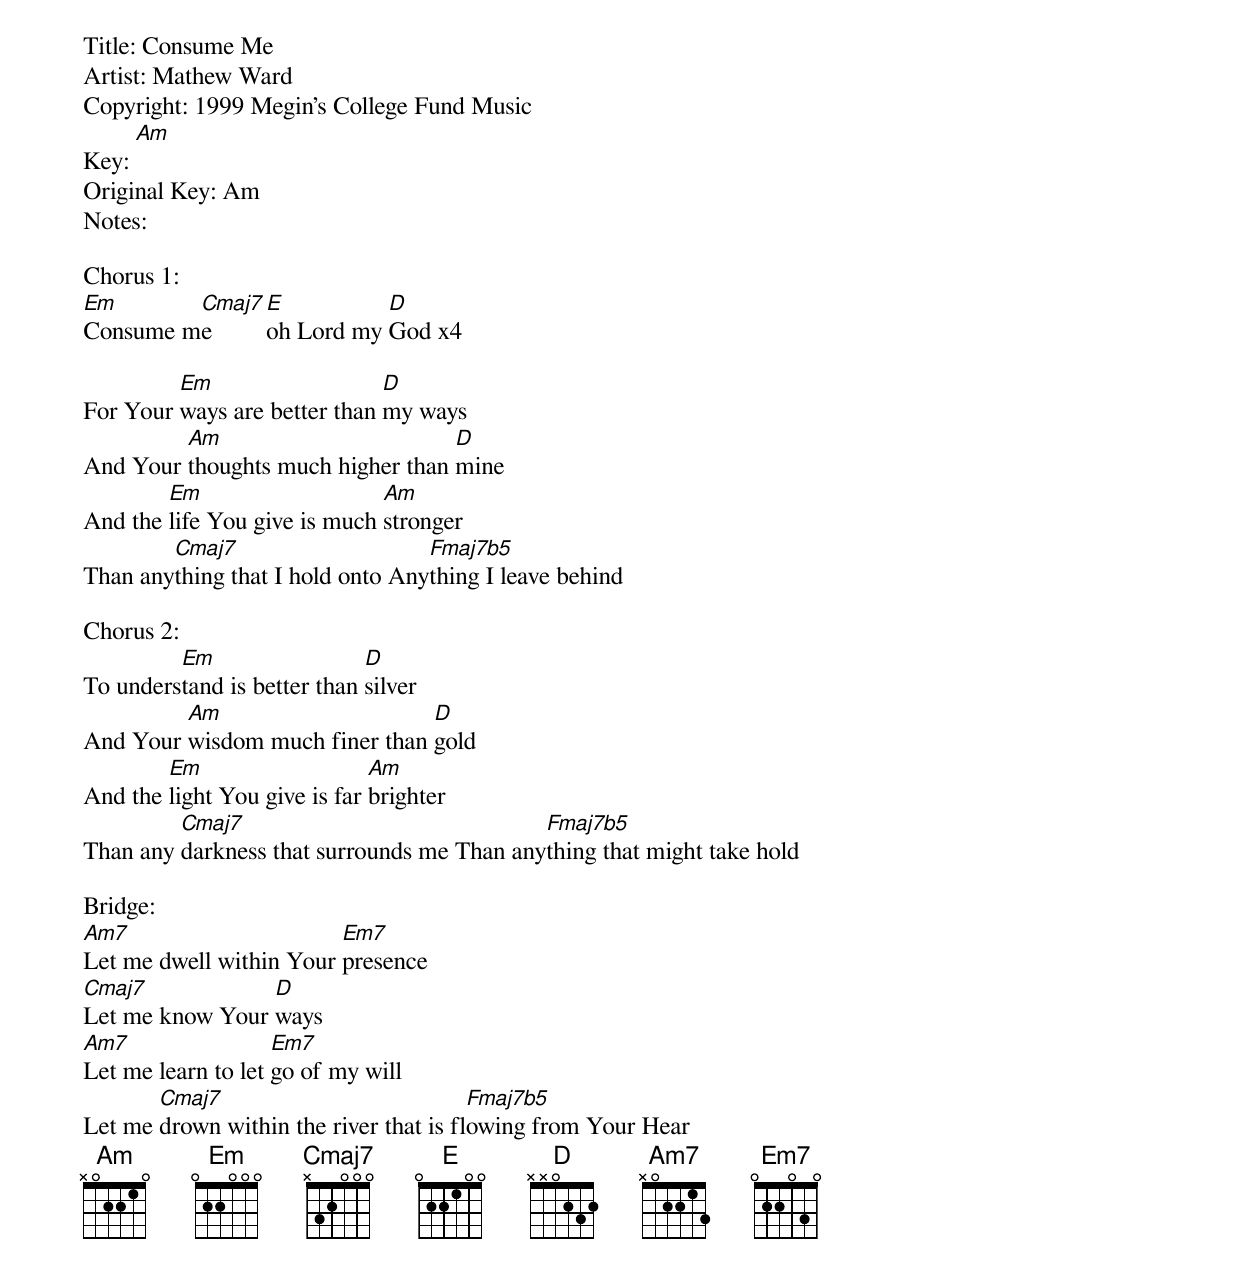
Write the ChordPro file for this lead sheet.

Title: Consume Me
Artist: Mathew Ward
Copyright: 1999 Megin's College Fund Music
Key: [Am]
Original Key: Am
Notes:

Chorus 1:
[Em]Consume m[Cmaj7]e	[E]oh Lord my [D]God	x4

For Your [Em]ways are better than [D]my ways
And Your [Am]thoughts much higher than [D]mine
And the [Em]life You give is much [Am]stronger
Than any[Cmaj7]thing that I hold onto	Any[Fmaj7b5]thing I leave behind

Chorus 2:
To unders[Em]tand is better than [D]silver
And Your [Am]wisdom much finer than [D]gold
And the [Em]light You give is far [Am]brighter
Than any [Cmaj7]darkness that surrounds me Than any[Fmaj7b5]thing that might take hold

Bridge:
[Am7]Let me dwell within Your [Em7]presence
[Cmaj7]Let me know Your [D]ways
[Am7]Let me learn to let [Em7]go of my will
Let me [Cmaj7]drown within the river that is fl[Fmaj7b5]owing from Your Hear
